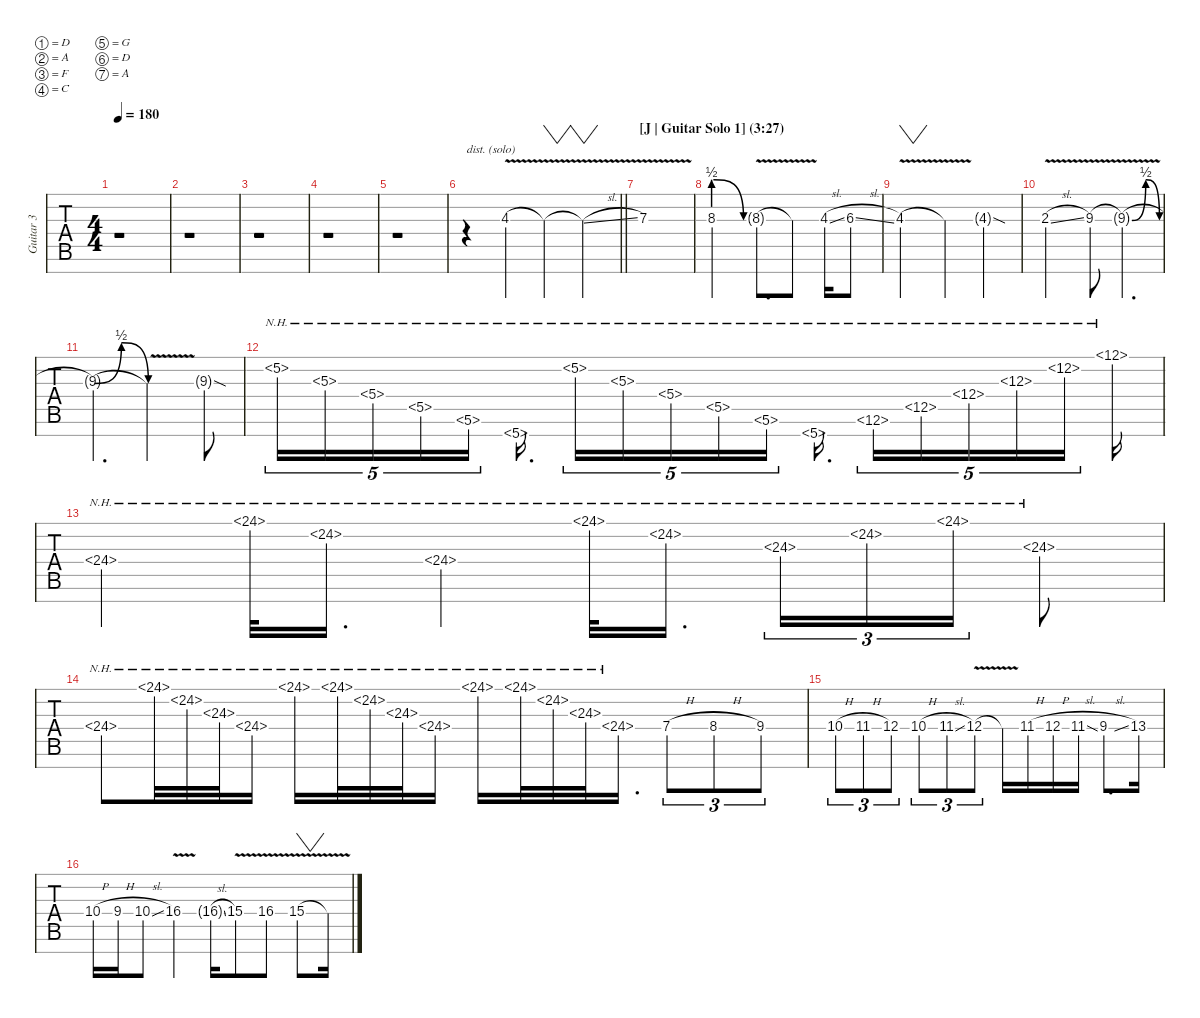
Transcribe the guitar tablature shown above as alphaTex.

\defaultSystemsLayout 2
\hideDynamics
\bracketExtendMode nobrackets
\multiTrackTrackNamePolicy allsystems
\firstSystemTrackNameMode fullname
\otherSystemsTrackNameMode fullname
\otherSystemsTrackNameOrientation horizontal
\track ("Guitar 3" "Gtr. 3") {instrument distortionguitar}
\staff {tabs}
\tuning (D4 A3 F3 C3 G2 D2 A1)
\ts (4 4)
\scale
0.999761
\tempo 180
\accidentals auto
\clef g2
\ottava regular
\simile none
\ks aminor
r.1{dy f} |
\scale
0.99976 r.1 |
\scale
0.996883 r.1 |
\scale
1.004 r.1 |
\scale
1.00131 r.1 |
\scale
0.997809
\barLineRight lightlight
r.4{txt "dist. (solo)"} 4.3{v}.4 4.3{t}.4{vw} 4.3{v sl t}.4{vw} |
\section ("" "[J | Guitar Solo 1] (3:27)")
\scale
0.998027 7.3{v}.1 |
\scale
1.00245 8.3{be (prebendrelease 0 2 60 0)}.2 8.3{v g acc b}.8{d} 8.3{v t acc b}.8 4.3{sl}.16 6.3{sl acc #}.8 |
\scale
0.99976 4.3{v}.2{vw} 4.3{v t}.4 4.3{sod g}.4 |
\scale
0.999761 2.3{v sl}.2 9.3{v}.8 9.3{be (bendrelease 0 0 30 2 30 2 60 0) v t}.4{d} |
\scale
1.00024 9.3{be (bendrelease 0 0 30 2 30 2 60 0) v t}.4{d} 9.3{v t}.2 9.3{sod g}.8 |
\scale
0.999761 5.2{nh}.16{tu (5 4)} 5.3{nh}.16{tu (5 4)} 5.4{nh}.16{tu (5 4)} 5.5{nh}.16{tu (5 4)} 5.6{nh}.16{tu (5 4)} 5.7{nh}.16{d} 5.2{nh}.16{tu (5 4)} 5.3{nh}.16{tu (5 4)} 5.4{nh}.16{tu (5 4)} 5.5{nh}.16{tu (5 4)} 5.6{nh}.16{tu (5 4)} 5.7{nh}.16{d} 12.6{nh}.16{tu (5 4)} 12.5{nh}.16{tu (5 4)} 12.4{nh}.16{tu (5 4)} 12.3{nh}.16{tu (5 4)} 12.2{nh}.16{tu (5 4)} 12.1{nh}.16 |
\scale
0.998893 24.4{nh st}.4 24.1{nh}.32 24.2{nh}.16{d} 24.4{nh st}.4 24.1{nh}.32 24.2{nh}.16{d} 24.3{nh}.16{tu (3 2)} 24.2{nh}.16{tu (3 2)} 24.1{nh}.16{tu (3 2)} 24.3{nh}.8 |
\scale
1.00111 24.4{nh}.8 24.1{nh}.32 24.2{nh}.32 24.3{nh}.32 24.4{nh}.16 24.1{nh}.16 24.1{nh}.32 24.2{nh}.32 24.3{nh}.32 24.4{nh}.16 24.1{nh}.16 24.1{nh}.32 24.2{nh}.32 24.3{nh}.32 24.4{nh}.16{d} 7.4{h}.8{tu (3 2)} 8.4{h acc #}.8{tu (3 2)} 9.4.8{tu (3 2)} |
\scale
0.998893 10.4{h acc #}.8{tu (3 2)} 11.4{h acc #}.8{tu (3 2)} 12.4.8{tu (3 2)} 10.4{h acc #}.8{tu (3 2)} 11.4{sl acc #}.8{tu (3 2)} 12.4{v}.8{tu (3 2)} 12.4{v t}.16 11.4{h acc #}.16 12.4{h}.16 11.4{sl acc #}.16 9.4{sl}.8{d} 13.4{acc #}.16 |
\scale
1.00111 10.4{h}.16 9.4{h}.16 10.4{sl}.8 16.4{v acc #}.4 16.4{sl g acc #}.16 15.4{v}.8 16.4{v acc #}.8 15.4{v}.8{vw} 15.4{v t}.16
